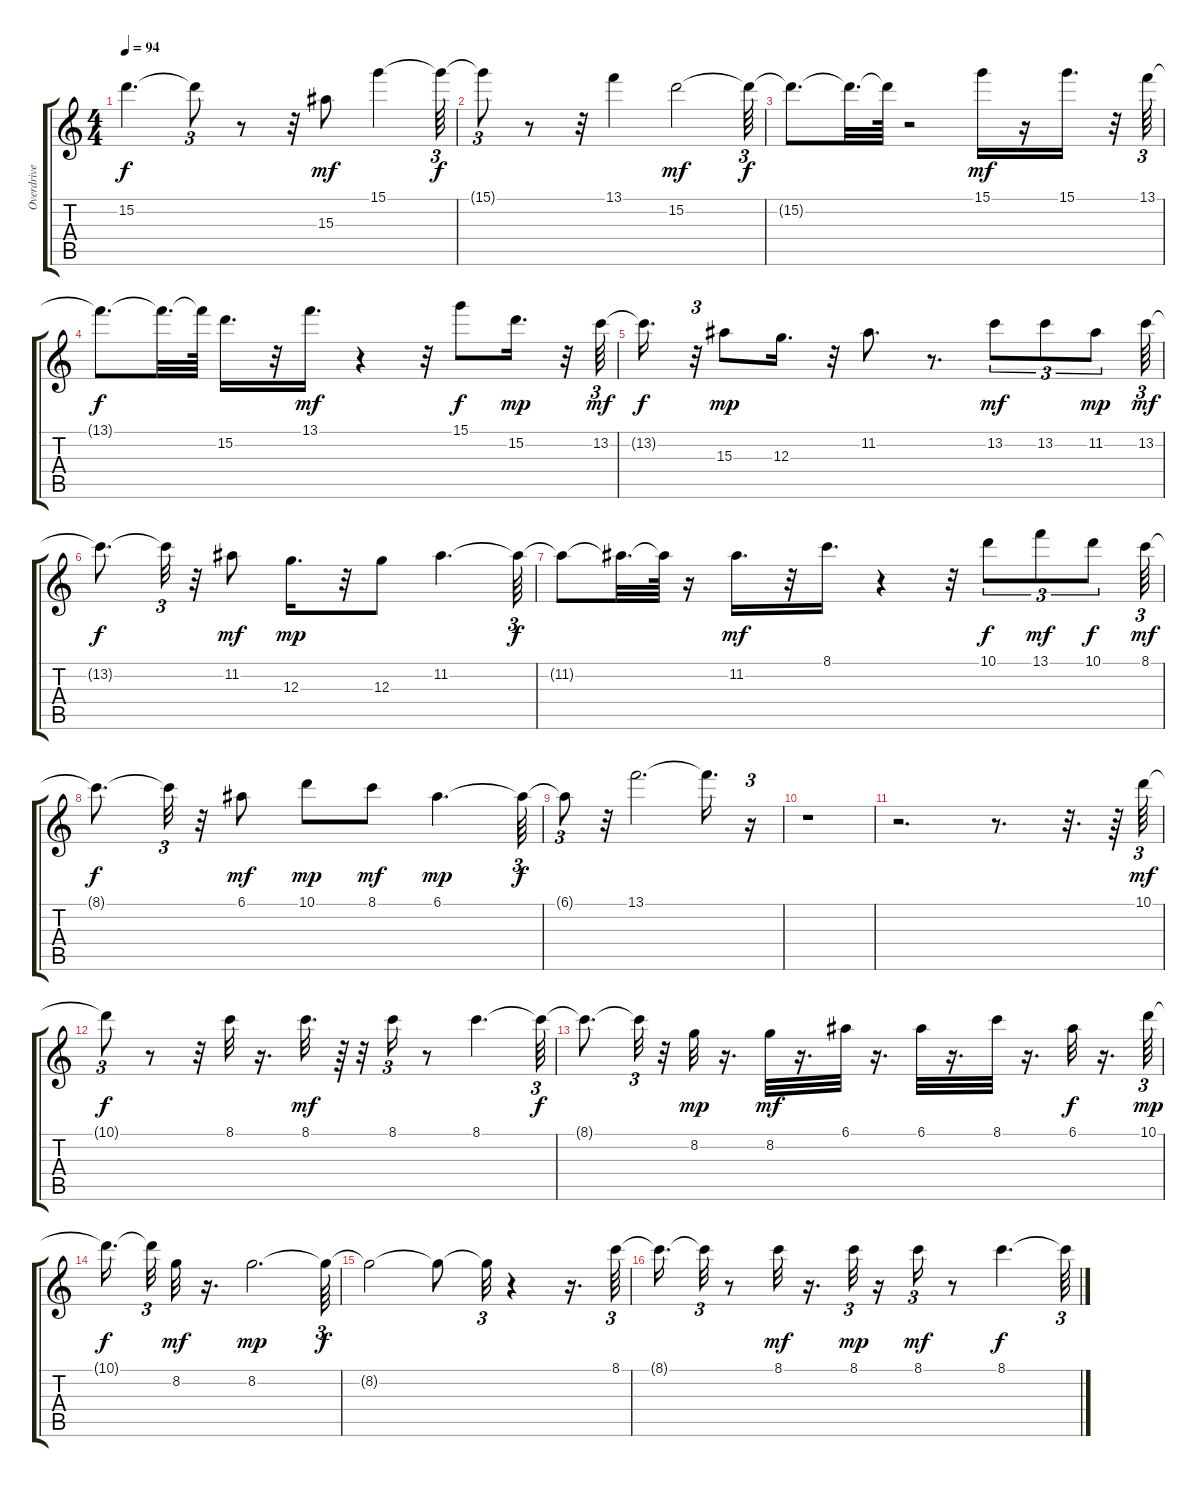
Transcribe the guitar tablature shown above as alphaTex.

\track ("Overdrive" "Overdrive") {instrument overdrivenguitar}
\staff {score tabs}
\tuning (E4 B3 G3 D3 A2 E2) {hide}
\ts (4 4)
\tempo 94
\clef g2
\ks c
15.2{t}.4{d dy f} 15.2{t}.8{tu (3 2)} r.8 r.32 15.3.8{dy mf} 15.1.4 15.1{t}.64{tu (3 2) dy f} |
15.1{t}.8{tu (3 2)} r.8 r.32 13.1.4 15.2.2{dy mf} 15.2{t}.64{tu (3 2) dy f} |
15.2{t}.8{d} 15.2{t}.32{d} 15.2{t}.64 r.2 15.1.16{dy mf} r.16 15.1.16{d} r.32 13.1.64{tu (3 2)} |
13.1{t}.8{d dy f} 13.1{t}.32{d} 13.1{t}.64 15.2.16{d} r.32 13.1.16{d dy mf} r.4 r.32 15.1.8{dy f} 15.2.16{d dy mp} r.32 13.2.64{tu (3 2) dy mf} |
13.2{t}.16{d dy f} r.32{tu (3 2)} 15.3.8{dy mp} 12.3.16{d} r.32 11.2.8{d} r.8{d} 13.2.8{tu (3 2) dy mf} 13.2.8{tu (3 2)} 11.2.8{tu (3 2) dy mp} 13.2.64{tu (3 2) dy mf} |
13.2{t}.8{d dy f} 13.2{t}.32{tu (3 2)} r.32 11.2.8{dy mf} 12.3.16{d dy mp} r.32 12.3.8 11.2.4{d} 11.2{t}.64{tu (3 2) dy f} |
11.2{t}.8 11.2{t}.32{d} 11.2{t}.64 r.16 11.2.16{d dy mf} r.32 8.1.16{d} r.4 r.32 10.1.8{tu (3 2) dy f} 13.1.8{tu (3 2) dy mf} 10.1.8{tu (3 2) dy f} 8.1.64{tu (3 2) dy mf} |
8.1{t}.8{d dy f} 8.1{t}.32{tu (3 2)} r.32 6.1.8{dy mf} 10.1.8{dy mp} 8.1.8{dy mf} 6.1.4{d dy mp} 6.1{t}.64{tu (3 2) dy f} |
6.1{t}.8{tu (3 2)} r.32 13.1.2{d} 13.1{t}.16{d} r.16{tu (3 2)} |
r.1 |
r.2{d} r.8{d} r.32{d} r.64 10.1.64{tu (3 2) dy mf} |
10.1{t}.8{tu (3 2) dy f} r.8 r.32 8.1.32 r.16{d} 8.1.32{d dy mf} r.64 r.32 8.1.16{tu (3 2)} r.8 8.1.4{d} 8.1{t}.64{tu (3 2) dy f} |
8.1{t}.8{d} 8.1{t}.32{tu (3 2)} r.32 8.2.32{dy mp} r.16{d} 8.2.32{dy mf} r.16{d} 6.1.32 r.16{d} 6.1.32 r.16{d} 8.1.32 r.16{d} 6.1.32{dy f} r.16{d} 10.1.64{tu (3 2) dy mp} |
10.1{t}.16{d dy f beam splitsecondary} 10.1{t}.32{tu (3 2)} 8.2.32{dy mf} r.16{d} 8.2.2{d dy mp} 8.2{t}.64{tu (3 2) dy f} |
8.2{t}.2 8.2{t}.8 8.2{t}.32{tu (3 2)} r.4 r.16{d} 8.1.64{tu (3 2)} |
8.1{t}.16{d} 8.1{t}.32{tu (3 2)} r.8 8.1.32{dy mf} r.16{d} 8.1.32{tu (3 2) dy mp} r.16 8.1.16{tu (3 2) dy mf} r.8 8.1.4{d dy f} 8.1{t}.64{tu (3 2)}
